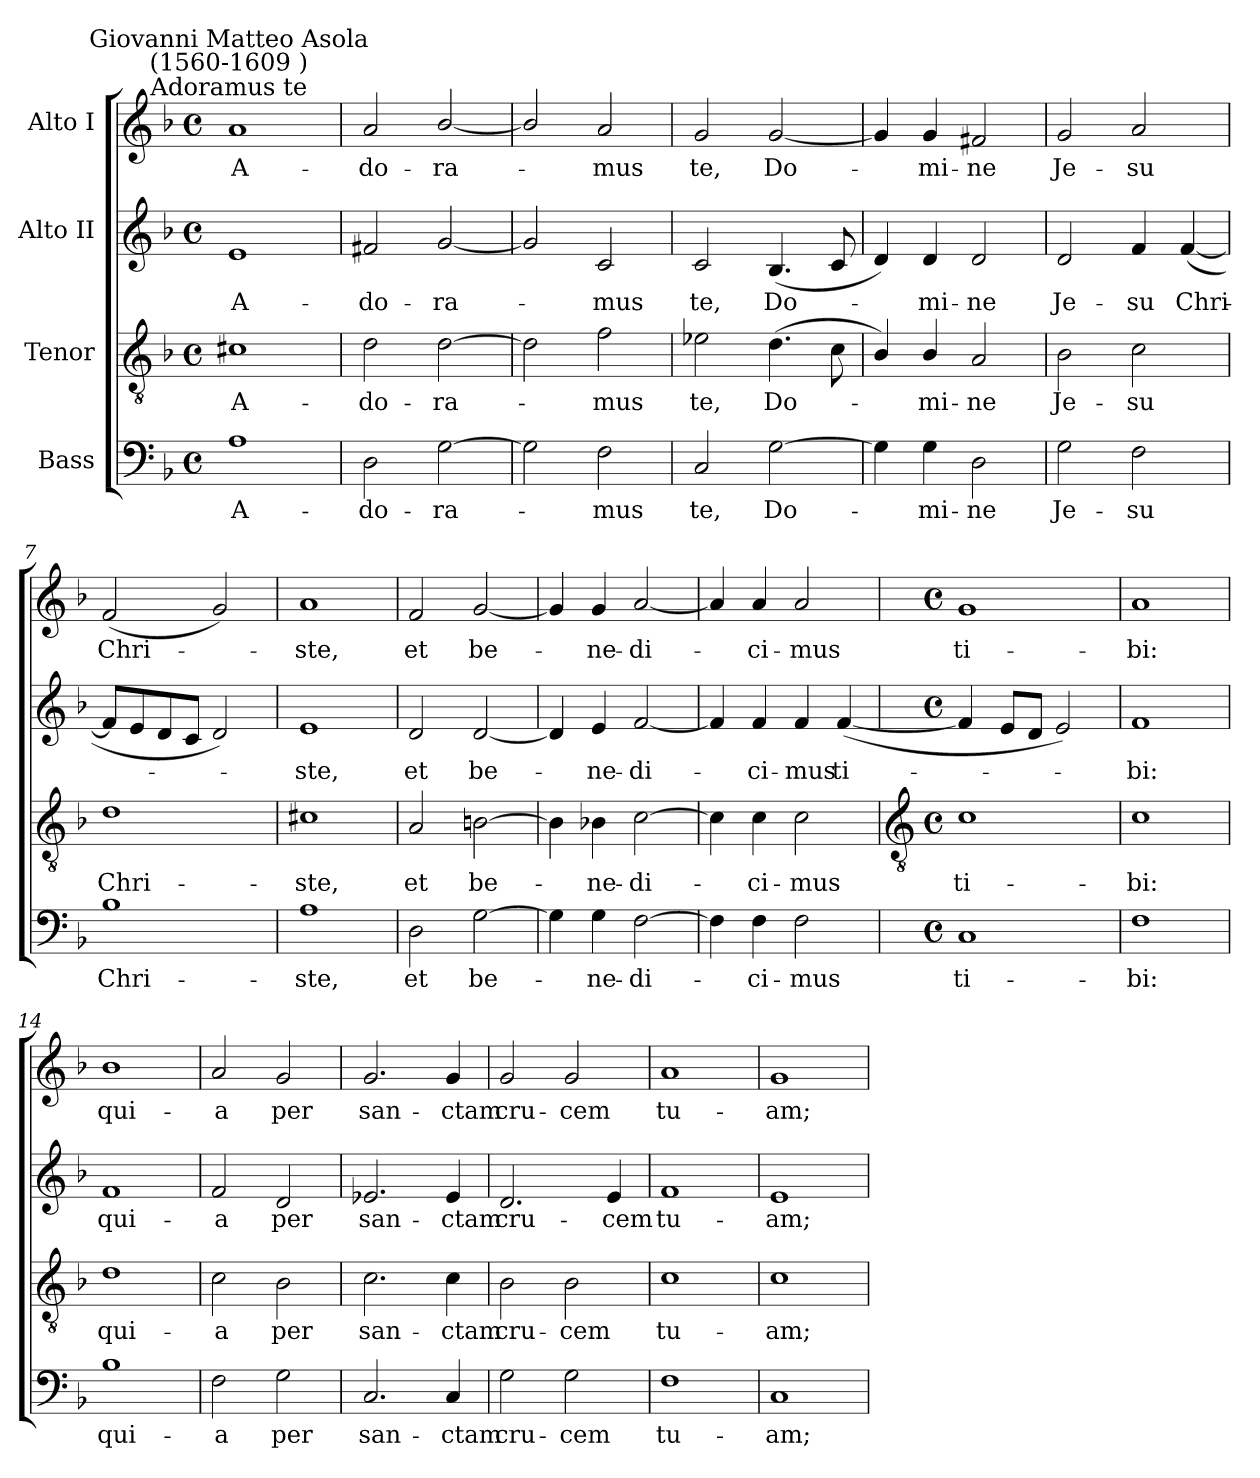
**kern	**text	**kern	**text	**kern	**text	**kern	**text
*part4	*part4	*part3	*part3	*part2	*part2	*part1	*part1
*staff4	*staff4	*staff3	*staff3	*staff2	*staff2	*staff1	*staff1
*I"Bass	*	*I"Tenor	*	*I"Alto II	*	*I"Alto I	*
*clefF4	*	*clefGv2	*	*clefG2	*	*clefG2	*
*k[b-]	*	*k[b-]	*	*k[b-]	*	*k[b-]	*
*F:	*	*F:	*	*F:	*	*F:	*
*M4/4	*	*M4/4	*	*M4/4	*	*M4/4	*
*met(c)	*	*met(c)	*	*met(c)	*	*met(c)	*
=1	=1	=1	=1	=1	=1	=1	=1
!	!	!	!	!	!	!LO:TX:a:cj:t=Adoramus te	!
!	!	!	!	!	!	!LO:TX:a:cj:t=Giovanni Matteo Asola\n(1560-1609 )	!
!	!LO:LY:b	!	!LO:LY:b	!	!LO:LY:b	!	!LO:LY:b
1A	A-	1c#X	A-	1e	A-	1a	A-
=2	=2	=2	=2	=2	=2	=2	=2
!	!LO:LY:b	!	!LO:LY:b	!	!LO:LY:b	!	!LO:LY:b
2D	-do-	2d	-do-	2f#X	-do-	2a	-do-
!	!LO:LY:b	!	!LO:LY:b	!	!LO:LY:b	!	!LO:LY:b
[2G\	-ra-	[2d	-ra-	[2g	-ra-	[2b-/	-ra-
=3	=3	=3	=3	=3	=3	=3	=3
2G\]	.	2d]	.	2g]	.	2b-/]	.
!	!LO:LY:b	!	!LO:LY:b	!	!LO:LY:b	!	!LO:LY:b
2F	mus	2f	mus	2c	mus	2a	mus
=4	=4	=4	=4	=4	=4	=4	=4
!	!LO:LY:b	!	!LO:LY:b	!	!LO:LY:b	!	!LO:LY:b
2C	te,	2e-X	te,	2c	te,	2g	te,
!	!LO:LY:b	!	!LO:LY:b	!	!LO:LY:b	!	!LO:LY:b
[2G\	Do-	(>4.d	Do-	(<4.B-	Do-	[2g	Do-
.	.	8c	.	8c	.	.	.
=5	=5	=5	=5	=5	=5	=5	=5
4G\]	.	4B-/)	.	4d)	.	4g]	.
!	!LO:LY:b	!	!LO:LY:b	!	!LO:LY:b	!	!LO:LY:b
4G\	mi-	4B-/	mi-	4d	mi-	4g	mi-
!	!LO:LY:b	!	!LO:LY:b	!	!LO:LY:b	!	!LO:LY:b
2D	-ne	2A	-ne	2d	-ne	2f#X	-ne
=6	=6	=6	=6	=6	=6	=6	=6
!	!LO:LY:b	!	!LO:LY:b	!	!LO:LY:b	!	!LO:LY:b
2G	Je-	2B-	Je-	2d	Je-	2g	Je-
!	!LO:LY:b	!	!LO:LY:b	!	!LO:LY:b	!	!LO:LY:b
2F	-su	2c	-su	4f	-su	2a	-su
!	!	!	!	!	!LO:LY:b	!	!
.	.	.	.	(<[4f	Chri-	.	.
=7	=7	=7	=7	=7	=7	=7	=7
!	!LO:LY:b	!	!LO:LY:b	!	!	!	!LO:LY:b
1B-	Chri-	1d	Chri-	8fL]	.	(<2f	Chri-
.	.	.	.	8e	.	.	.
.	.	.	.	8d	.	.	.
.	.	.	.	8cJ	.	.	.
.	.	.	.	2d)	.	2g)	.
=8	=8	=8	=8	=8	=8	=8	=8
!	!LO:LY:b	!	!LO:LY:b	!	!LO:LY:b	!	!LO:LY:b
1A	-ste,	1c#X	-ste,	1e	ste,	1a	ste,
=9	=9	=9	=9	=9	=9	=9	=9
!	!LO:LY:b	!	!LO:LY:b	!	!LO:LY:b	!	!LO:LY:b
2D	et	2A	et	2d	et	2f	et
!	!LO:LY:b	!	!LO:LY:b	!	!LO:LY:b	!	!LO:LY:b
[2G\	be-	[2Bn	be-	[2d	be-	[2g	be-
=10	=10	=10	=10	=10	=10	=10	=10
4G\]	.	4B]	.	4d]	.	4g]	.
!	!LO:LY:b	!	!LO:LY:b	!	!LO:LY:b	!	!LO:LY:b
4G\	ne-	4B-X	ne-	4e	ne-	4g	ne-
!	!LO:LY:b	!	!LO:LY:b	!	!LO:LY:b	!	!LO:LY:b
[2F	-di-	[2c	-di-	[2f	-di-	[2a	-di-
=11	=11	=11	=11	=11	=11	=11	=11
4F]	.	4c]	.	4f]	.	4a]	.
!	!LO:LY:b	!	!LO:LY:b	!	!LO:LY:b	!	!LO:LY:b
4F	ci-	4c	ci-	4f	ci-	4a	ci-
!	!LO:LY:b	!	!LO:LY:b	!	!LO:LY:b	!	!LO:LY:b
2F	-mus	2c	-mus	4f	-mus	2a	-mus
!	!	!	!	!	!LO:LY:b	!	!
.	.	.	.	(<[4f	ti-	.	.
!!LO:LB:g=z
=12	=12	=12	=12	=12	=12	=12	=12
*	*	*clefGv2	*	*	*	*	*
*M4/4	*	*M4/4	*	*M4/4	*	*M4/4	*
*met(c)	*	*met(c)	*	*met(c)	*	*met(c)	*
!	!LO:LY:b	!	!LO:LY:b	!	!	!	!LO:LY:b
1C	ti-	1c	ti-	4f]	.	1g	ti-
.	.	.	.	8e/L	.	.	.
.	.	.	.	8d/J	.	.	.
.	.	.	.	2e)	.	.	.
=13	=13	=13	=13	=13	=13	=13	=13
!	!LO:LY:b	!	!LO:LY:b	!	!LO:LY:b	!	!LO:LY:b
1F	-bi:	1c	-bi:	1f	bi:	1a	-bi:
=14	=14	=14	=14	=14	=14	=14	=14
!	!LO:LY:b	!	!LO:LY:b	!	!LO:LY:b	!	!LO:LY:b
1B-	qui-	1d	qui-	1f	qui-	1b-	qui-
=15	=15	=15	=15	=15	=15	=15	=15
!	!LO:LY:b	!	!LO:LY:b	!	!LO:LY:b	!	!LO:LY:b
2F	-a	2c	-a	2f	-a	2a	-a
!	!LO:LY:b	!	!LO:LY:b	!	!LO:LY:b	!	!LO:LY:b
2G\	per	2B-	per	2d	per	2g	per
=16	=16	=16	=16	=16	=16	=16	=16
!	!LO:LY:b	!	!LO:LY:b	!	!LO:LY:b	!	!LO:LY:b
2.C	san-	2.c	san-	2.e-X/	san-	2.g	san-
!	!LO:LY:b	!	!LO:LY:b	!	!LO:LY:b	!	!LO:LY:b
4C	-ctam	4c	-ctam	4e-/	-ctam	4g	-ctam
=17	=17	=17	=17	=17	=17	=17	=17
!	!LO:LY:b	!	!LO:LY:b	!	!LO:LY:b	!	!LO:LY:b
2G\	cru-	2B-	cru-	2.d	cru-	2g	cru-
!	!LO:LY:b	!	!LO:LY:b	!	!	!	!LO:LY:b
2G\	-cem	2B-	-cem	.	.	2g	-cem
!	!	!	!	!	!LO:LY:b	!	!
.	.	.	.	4e	-cem	.	.
=18	=18	=18	=18	=18	=18	=18	=18
!	!LO:LY:b	!	!LO:LY:b	!	!LO:LY:b	!	!LO:LY:b
1F	tu-	1c	tu-	1f	tu-	1a	tu-
=19	=19	=19	=19	=19	=19	=19	=19
!	!LO:LY:b	!	!LO:LY:b	!	!LO:LY:b	!	!LO:LY:b
1C	-am;	1c	-am;	1e	-am;	1g	-am;
=	=	=	=	=	=	=	=
*-	*-	*-	*-	*-	*-	*-	*-
